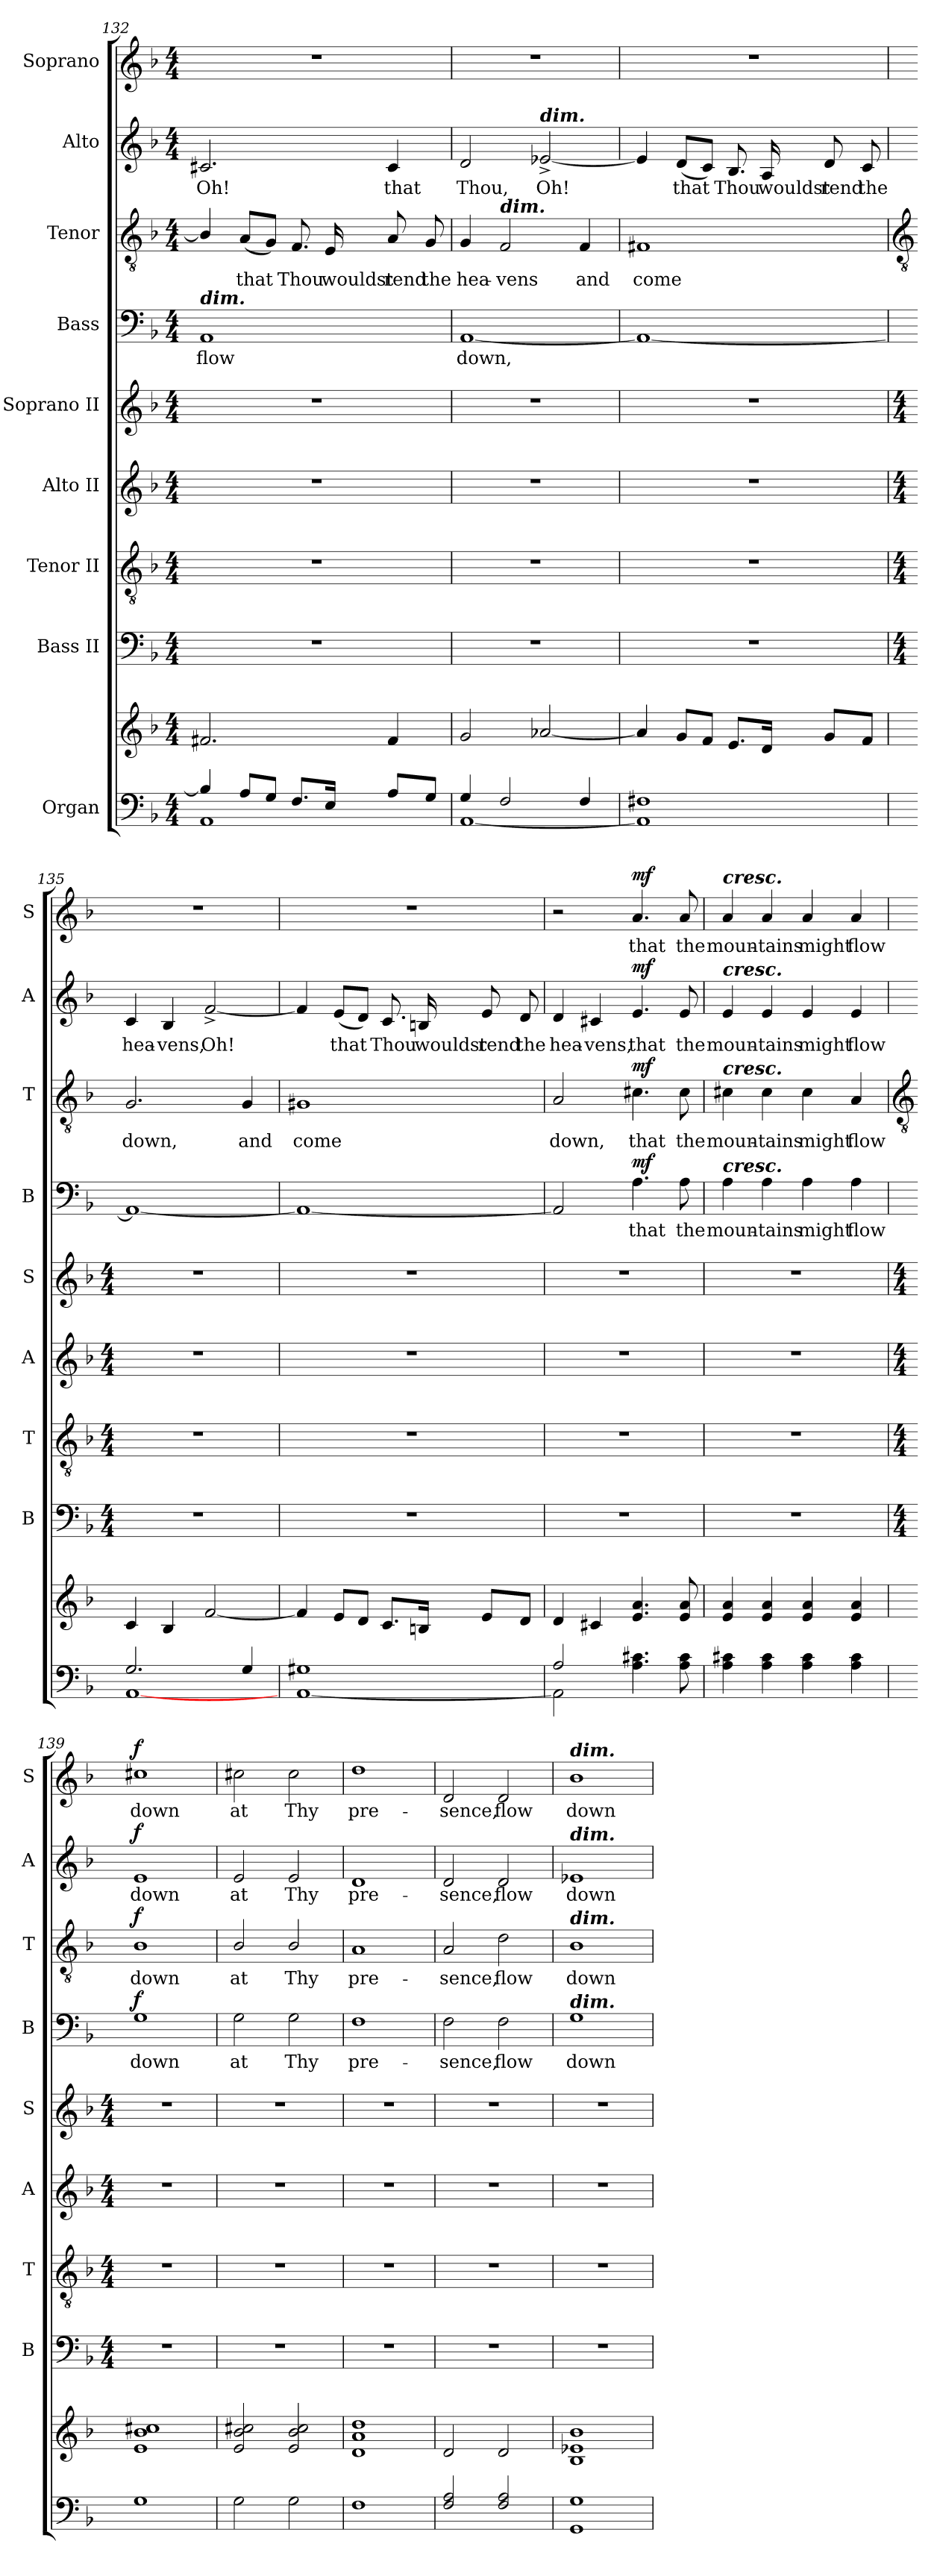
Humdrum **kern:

**kern	**kern	**kern	**kern	**kern	**kern	**kern	**text	**dynam	**kern	**text	**dynam	**kern	**text	**dynam	**kern	**text	**dynam
*part9	*part9	*part8	*part7	*part6	*part5	*part4	*part4	*part4	*part3	*part3	*part3	*part2	*part2	*part2	*part1	*part1	*part1
*staff10	*staff9	*staff8	*staff7	*staff6	*staff5	*staff4	*staff4	*staff4	*staff3	*staff3	*staff3	*staff2	*staff2	*staff2	*staff1	*staff1	*staff1
*I"Organ	*	*I"Bass II	*I"Tenor II	*I"Alto II	*I"Soprano II	*I"Bass	*	*	*I"Tenor	*	*	*I"Alto	*	*	*I"Soprano	*	*
*	*	*I'B	*I'T	*I'A	*I'S	*I'B	*	*	*I'T	*	*	*I'A	*	*	*I'S	*	*
*clefF4	*clefG2	*clefF4	*clefGv2	*clefG2	*clefG2	*clefF4	*	*	*clefGv2	*	*	*clefG2	*	*	*clefG2	*	*
*k[b-]	*k[b-]	*k[b-]	*k[b-]	*k[b-]	*k[b-]	*k[b-]	*	*	*k[b-]	*	*	*k[b-]	*	*	*k[b-]	*	*
*F:	*F:	*F:	*F:	*F:	*F:	*F:	*	*	*F:	*	*	*F:	*	*	*F:	*	*
*M4/4	*M4/4	*M4/4	*M4/4	*M4/4	*M4/4	*M4/4	*	*	*M4/4	*	*	*M4/4	*	*	*M4/4	*	*
=132	=132	=132	=132	=132	=132	=132	=132	=132	=132	=132	=132	=132	=132	=132	=132	=132	=132
*^	*	*	*	*	*	*	*	*	*	*	*	*	*	*	*	*	*
!	!	!	!	!	!	!	!LO:TX:a:Bi:t=dim.	!	!	!	!	!	!	!	!	!	!	!
!	!	!	!	!	!	!	!	!LO:LY:b	!	!	!	!	!	!LO:LY:b	!	!	!	!
4B-/]	1AA\	2.f#X	1r	1r	1r	1r	1AA	flow	.	4B-/]	.	.	2.c#X	Oh!	.	1r	.	.
!	!	!	!	!	!	!	!	!	!	!	!LO:LY:b	!	!	!	!	!	!	!
8A/L	.	.	.	.	.	.	.	.	.	(<8AL	that	.	.	.	.	.	.	.
8G/J	.	.	.	.	.	.	.	.	.	8GJ)	.	.	.	.	.	.	.	.
!	!	!	!	!	!	!	!	!	!	!	!LO:LY:b	!	!	!	!	!	!	!
8.F/L	.	.	.	.	.	.	.	.	.	8.F	Thou	.	.	.	.	.	.	.
!	!	!	!	!	!	!	!	!	!	!	!LO:LY:b	!	!	!	!	!	!	!
16E/J	.	.	.	.	.	.	.	.	.	16E	wouldst	.	.	.	.	.	.	.
!	!	!	!	!	!	!	!	!	!	!	!LO:LY:b	!	!	!LO:LY:b	!	!	!	!
8A/L	.	4f#	.	.	.	.	.	.	.	8A	rend	.	4c#	that	.	.	.	.
!	!	!	!	!	!	!	!	!	!	!	!LO:LY:b	!	!	!	!	!	!	!
8G/J	.	.	.	.	.	.	.	.	.	8G	the	.	.	.	.	.	.	.
=133	=133	=133	=133	=133	=133	=133	=133	=133	=133	=133	=133	=133	=133	=133	=133	=133	=133	=133
!	!	!	!	!	!	!	!	!LO:LY:b	!	!	!LO:LY:b	!	!	!LO:LY:b	!	!	!	!
4G/	[1AA\	2g	1r	1r	1r	1r	[1AA	down,	.	4G	hea-	.	2d	Thou,	.	1r	.	.
!	!	!	!	!	!	!	!	!	!	!LO:TX:a:Bi:t=dim.	!	!	!	!	!	!	!	!
!	!	!	!	!	!	!	!	!	!	!	!LO:LY:b	!	!	!	!	!	!	!
2F/	.	.	.	.	.	.	.	.	.	2F	-vens	.	.	.	.	.	.	.
!	!	!	!	!	!	!	!	!	!	!	!	!	!LO:TX:a:Bi:t=dim.	!	!	!	!	!
!	!	!	!	!	!	!	!	!	!	!	!	!	!	!LO:LY:b	!	!	!	!
.	.	[2a-X	.	.	.	.	.	.	.	.	.	.	[2e-X^	Oh!	.	.	.	.
!	!	!	!	!	!	!	!	!	!	!	!LO:LY:b	!	!	!	!	!	!	!
4F/	.	.	.	.	.	.	.	.	.	4F	and	.	.	.	.	.	.	.
=134	=134	=134	=134	=134	=134	=134	=134	=134	=134	=134	=134	=134	=134	=134	=134	=134	=134	=134
!	!	!	!	!	!	!	!	!	!	!	!LO:LY:b	!	!	!	!	!	!	!
1F#X/	1AA\]	4a-]	1r	1r	1r	1r	1AA_	.	.	1F#X	come	.	4e-]	.	.	1r	.	.
!	!	!	!	!	!	!	!	!	!	!	!	!	!	!LO:LY:b	!	!	!	!
.	.	8gL	.	.	.	.	.	.	.	.	.	.	(<8dL	that	.	.	.	.
.	.	8fJ	.	.	.	.	.	.	.	.	.	.	8cJ)	.	.	.	.	.
!	!	!	!	!	!	!	!	!	!	!	!	!	!	!LO:LY:b	!	!	!	!
.	.	8.eL	.	.	.	.	.	.	.	.	.	.	8.B-	Thou	.	.	.	.
!	!	!	!	!	!	!	!	!	!	!	!	!	!	!LO:LY:b	!	!	!	!
.	.	16dJ	.	.	.	.	.	.	.	.	.	.	16A	wouldst	.	.	.	.
!	!	!	!	!	!	!	!	!	!	!	!	!	!	!LO:LY:b	!	!	!	!
.	.	8gL	.	.	.	.	.	.	.	.	.	.	8d	rend	.	.	.	.
!	!	!	!	!	!	!	!	!	!	!	!	!	!	!LO:LY:b	!	!	!	!
.	.	8fJ	.	.	.	.	.	.	.	.	.	.	8c	the	.	.	.	.
!!LO:LB:g=z
=135	=135	=135	=135	=135	=135	=135	=135	=135	=135	=135	=135	=135	=135	=135	=135	=135	=135	=135
*	*	*	*	*	*	*	*	*	*	*clefGv2	*	*	*	*	*	*	*	*
*	*	*	*M4/4	*M4/4	*M4/4	*M4/4	*	*	*	*	*	*	*	*	*	*	*	*
!	!	!	!	!	!	!	!	!	!	!	!LO:LY:b	!	!	!LO:LY:b	!	!	!	!
2.G/	[1AA\	4c	1r	1r	1r	1r	1AA_	.	.	2.G	down,	.	4c	hea-	.	1r	.	.
!	!	!	!	!	!	!	!	!	!	!	!	!	!	!LO:LY:b	!	!	!	!
.	.	4B-	.	.	.	.	.	.	.	.	.	.	4B-	-vens,	.	.	.	.
!	!	!	!	!	!	!	!	!	!	!	!	!	!	!LO:LY:b	!	!	!	!
.	.	[2f	.	.	.	.	.	.	.	.	.	.	[2f^	Oh!	.	.	.	.
!	!	!	!	!	!	!	!	!	!	!	!LO:LY:b	!	!	!	!	!	!	!
4G/	.	.	.	.	.	.	.	.	.	4G	and	.	.	.	.	.	.	.
=136	=136	=136	=136	=136	=136	=136	=136	=136	=136	=136	=136	=136	=136	=136	=136	=136	=136	=136
!	!	!	!	!	!	!	!	!	!	!	!LO:LY:b	!	!	!	!	!	!	!
1G#X/	[1AA\	4f]	1r	1r	1r	1r	1AA_	.	.	1G#X	come	.	4f]	.	.	1r	.	.
!	!	!	!	!	!	!	!	!	!	!	!	!	!	!LO:LY:b	!	!	!	!
.	.	8eL	.	.	.	.	.	.	.	.	.	.	(<8eL	that	.	.	.	.
.	.	8dJ	.	.	.	.	.	.	.	.	.	.	8dJ)	.	.	.	.	.
!	!	!	!	!	!	!	!	!	!	!	!	!	!	!LO:LY:b	!	!	!	!
.	.	8.cL	.	.	.	.	.	.	.	.	.	.	8.c	Thou	.	.	.	.
!	!	!	!	!	!	!	!	!	!	!	!	!	!	!LO:LY:b	!	!	!	!
.	.	16BnJ	.	.	.	.	.	.	.	.	.	.	16Bn	wouldst	.	.	.	.
!	!	!	!	!	!	!	!	!	!	!	!	!	!	!LO:LY:b	!	!	!	!
.	.	8eL	.	.	.	.	.	.	.	.	.	.	8e	rend	.	.	.	.
!	!	!	!	!	!	!	!	!	!	!	!	!	!	!LO:LY:b	!	!	!	!
.	.	8dJ	.	.	.	.	.	.	.	.	.	.	8d	the	.	.	.	.
=137	=137	=137	=137	=137	=137	=137	=137	=137	=137	=137	=137	=137	=137	=137	=137	=137	=137	=137
!	!	!	!	!	!	!	!	!	!	!	!LO:LY:b	!	!	!LO:LY:b	!	!	!	!
2A/	2AA\]	4d	1r	1r	1r	1r	2AA]	.	.	2A	down,	.	4d	hea-	.	2r	.	.
!	!	!	!	!	!	!	!	!	!	!	!	!	!	!LO:LY:b	!	!	!	!
.	.	4c#X	.	.	.	.	.	.	.	.	.	.	4c#X	-vens,	.	.	.	.
!	!	!	!	!	!	!	!	!LO:LY:b	!LO:DY:b	!	!LO:LY:b	!LO:DY:b	!	!LO:LY:b	!LO:DY:b	!	!LO:LY:b	!LO:DY:b
4.A\ 4.c#X\	2ryy	4.e 4.a	.	.	.	.	4.A	that	mf	4.c#X	that	mf	4.e	that	mf	4.a	that	mf
!	!	!	!	!	!	!	!	!LO:LY:b	!	!	!LO:LY:b	!	!	!LO:LY:b	!	!	!LO:LY:b	!
8A\ 8c#\	.	8e 8a	.	.	.	.	8A	the	.	8c#	the	.	8e	the	.	8a	the	.
=138	=138	=138	=138	=138	=138	=138	=138	=138	=138	=138	=138	=138	=138	=138	=138	=138	=138	=138
!	!	!	!	!	!	!	!	!	!	!	!	!	!	!	!	!LO:TX:a:Bi:t=cresc.	!	!
!	!	!	!	!	!	!	!	!	!	!	!	!	!LO:TX:a:Bi:t=cresc.	!	!	!	!	!
!	!	!	!	!	!	!	!	!	!	!LO:TX:a:Bi:t=cresc.	!	!	!	!	!	!	!	!
!	!	!	!	!	!	!	!LO:TX:a:Bi:t=cresc.	!	!	!	!	!	!	!	!	!	!	!
!	!	!	!	!	!	!	!	!LO:LY:b	!	!	!LO:LY:b	!	!	!LO:LY:b	!	!	!LO:LY:b	!
4A\ 4c#X\	2ryy	4e 4a	1r	1r	1r	1r	4A	moun-	.	4c#X	moun-	.	4e	moun-	.	4a	moun-	.
!	!	!	!	!	!	!	!	!LO:LY:b	!	!	!LO:LY:b	!	!	!LO:LY:b	!	!	!LO:LY:b	!
4A\ 4c#\	.	4e 4a	.	.	.	.	4A	-tains	.	4c#	-tains	.	4e	-tains	.	4a	-tains	.
!	!	!	!	!	!	!	!	!LO:LY:b	!	!	!LO:LY:b	!	!	!LO:LY:b	!	!	!LO:LY:b	!
4A\ 4c#\	2ryy	4e 4a	.	.	.	.	4A	might	.	4c#	might	.	4e	might	.	4a	might	.
!	!	!	!	!	!	!	!	!LO:LY:b	!	!	!LO:LY:b	!	!	!LO:LY:b	!	!	!LO:LY:b	!
4A\ 4c#\	.	4e 4a	.	.	.	.	4A	flow	.	4A	flow	.	4e	flow	.	4a	flow	.
!!LO:LB:g=z
=139	=139	=139	=139	=139	=139	=139	=139	=139	=139	=139	=139	=139	=139	=139	=139	=139	=139	=139
*	*	*	*	*	*	*	*	*	*	*clefGv2	*	*	*	*	*	*	*	*
*	*	*	*M4/4	*M4/4	*M4/4	*M4/4	*	*	*	*	*	*	*	*	*	*	*	*
*	*	*^	*	*	*	*	*	*	*	*	*	*	*	*	*	*	*	*
!	!	!	!	!	!	!	!	!	!LO:LY:b	!LO:DY:b	!	!LO:LY:b	!LO:DY:b	!	!LO:LY:b	!LO:DY:b	!	!LO:LY:b	!LO:DY:b
1G/	1ryy	1e 1b- 1cc#X	1ryy	1r	1r	1r	1r	1G	down	f	1B-	down	f	1e	down	f	1cc#X	down	f
=140	=140	=140	=140	=140	=140	=140	=140	=140	=140	=140	=140	=140	=140	=140	=140	=140	=140	=140	=140
!	!	!	!	!	!	!	!	!	!LO:LY:b	!	!	!LO:LY:b	!	!	!LO:LY:b	!	!	!LO:LY:b	!
2G\	1ryy	2e 2b- 2cc#X	1ryy	1r	1r	1r	1r	2G	at	.	2B-/	at	.	2e	at	.	2cc#X	at	.
!	!	!	!	!	!	!	!	!	!LO:LY:b	!	!	!LO:LY:b	!	!	!LO:LY:b	!	!	!LO:LY:b	!
2G\	.	2e 2b- 2cc#	.	.	.	.	.	2G	Thy	.	2B-/	Thy	.	2e	Thy	.	2cc#	Thy	.
=141	=141	=141	=141	=141	=141	=141	=141	=141	=141	=141	=141	=141	=141	=141	=141	=141	=141	=141	=141
!	!	!	!	!	!	!	!	!	!LO:LY:b	!	!	!LO:LY:b	!	!	!LO:LY:b	!	!	!LO:LY:b	!
1F/	1ryy	1d 1a 1dd	1ryy	1r	1r	1r	1r	1F	pre-	.	1A	pre-	.	1d	pre-	.	1dd	pre-	.
=142	=142	=142	=142	=142	=142	=142	=142	=142	=142	=142	=142	=142	=142	=142	=142	=142	=142	=142	=142
!	!	!	!	!	!	!	!	!	!LO:LY:b	!	!	!LO:LY:b	!	!	!LO:LY:b	!	!	!LO:LY:b	!
2F/ 2A/	1ryy	2d	1ryy	1r	1r	1r	1r	2F	-sence,	.	2A	-sence,	.	2d	-sence,	.	2d	-sence,	.
!	!	!	!	!	!	!	!	!	!LO:LY:b	!	!	!LO:LY:b	!	!	!LO:LY:b	!	!	!LO:LY:b	!
2F/ 2A/	.	2d	.	.	.	.	.	2F	flow	.	2d	flow	.	2d	flow	.	2d	flow	.
=143	=143	=143	=143	=143	=143	=143	=143	=143	=143	=143	=143	=143	=143	=143	=143	=143	=143	=143	=143
!	!	!	!	!	!	!	!	!	!	!	!	!	!	!	!	!	!LO:TX:a:Bi:t=dim.	!	!
!	!	!	!	!	!	!	!	!	!	!	!	!	!	!LO:TX:a:Bi:t=dim.	!	!	!	!	!
!	!	!	!	!	!	!	!	!	!	!	!LO:TX:a:Bi:t=dim.	!	!	!	!	!	!	!	!
!	!	!	!	!	!	!	!	!LO:TX:a:Bi:t=dim.	!	!	!	!	!	!	!	!	!	!	!
!	!	!	!	!	!	!	!	!	!LO:LY:b	!	!	!LO:LY:b	!	!	!LO:LY:b	!	!	!LO:LY:b	!
1GG/ 1G/	1ryy	1B- 1e-X 1b-	1ryy	1r	1r	1r	1r	1G	down	.	1B-	down	.	1e-X	down	.	1b-	down	.
*v	*v	*	*	*	*	*	*	*	*	*	*	*	*	*	*	*	*	*	*
*	*v	*v	*	*	*	*	*	*	*	*	*	*	*	*	*	*	*	*
=	=	=	=	=	=	=	=	=	=	=	=	=	=	=	=	=	=
*-	*-	*-	*-	*-	*-	*-	*-	*-	*-	*-	*-	*-	*-	*-	*-	*-	*-
